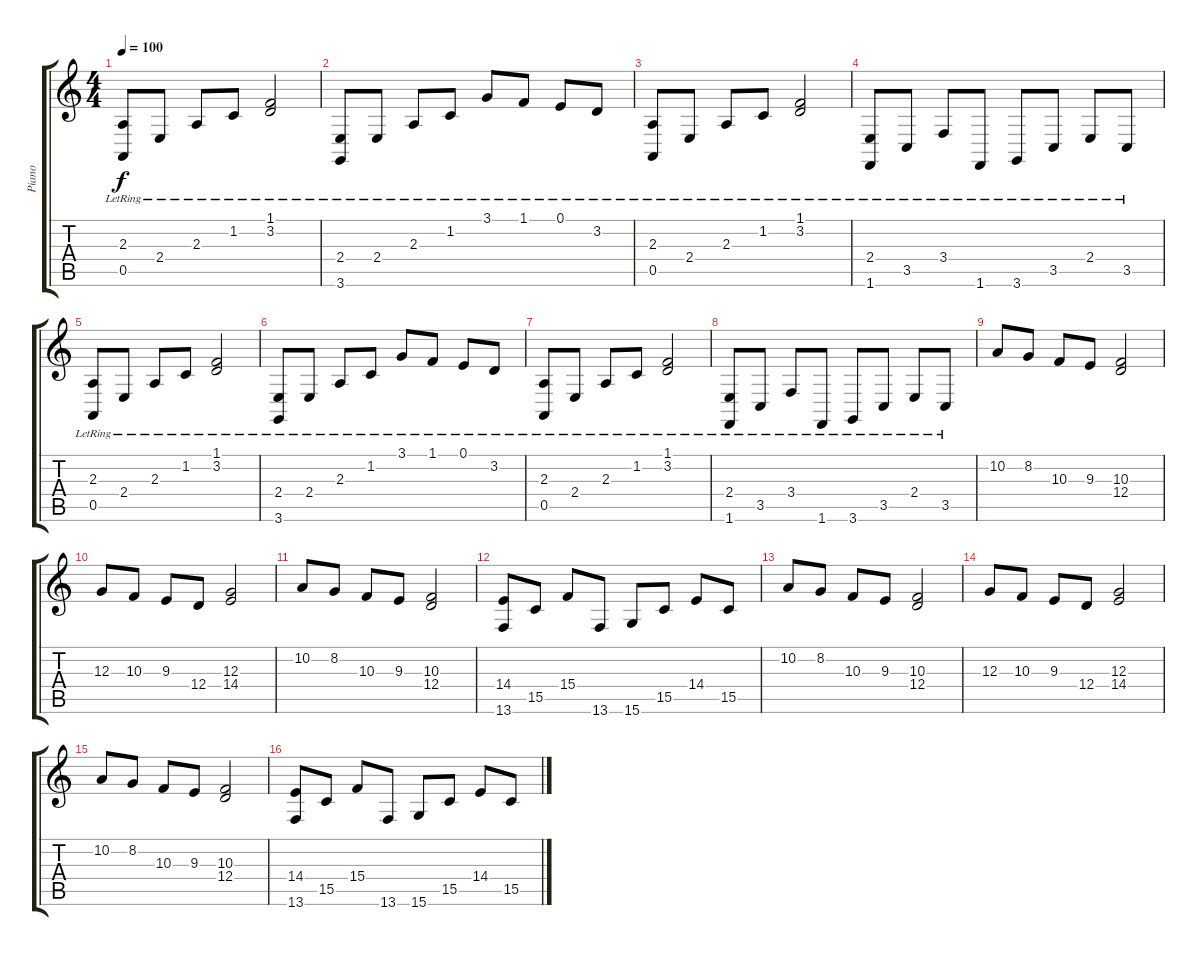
\track ("Piano " "Piano ") {instrument acousticgrandpiano}
\staff {score tabs}
\tuning (E4 B3 G3 D3 A2 E2) {hide}
\ts (4 4)
\tempo 100
\clef g2
\ks c
(2.3{lr} 0.5{lr}).8{dy f} 2.4{lr}.8 2.3{lr}.8 1.2{lr}.8 (1.1{lr} 3.2{lr}).2 |
(2.4{lr} 3.6).8 2.4{lr}.8 2.3{lr}.8 1.2{lr}.8 3.1{lr}.8 1.1{lr}.8 0.1{lr}.8 3.2{lr}.8 |
(2.3{lr} 0.5{lr}).8 2.4{lr}.8 2.3{lr}.8 1.2{lr}.8 (1.1{lr} 3.2{lr}).2 |
(2.4{lr} 1.6{lr}).8 3.5{lr}.8 3.4{lr}.8 1.6{lr}.8 3.6{lr}.8 3.5{lr}.8 2.4{lr}.8 3.5{lr}.8 |
(2.3{lr} 0.5{lr}).8 2.4{lr}.8 2.3{lr}.8 1.2{lr}.8 (1.1{lr} 3.2{lr}).2 |
(2.4{lr} 3.6).8 2.4{lr}.8 2.3{lr}.8 1.2{lr}.8 3.1{lr}.8 1.1{lr}.8 0.1{lr}.8 3.2{lr}.8 |
(2.3{lr} 0.5{lr}).8 2.4{lr}.8 2.3{lr}.8 1.2{lr}.8 (1.1{lr} 3.2{lr}).2 |
(2.4{lr} 1.6{lr}).8 3.5{lr}.8 3.4{lr}.8 1.6{lr}.8 3.6{lr}.8 3.5{lr}.8 2.4{lr}.8 3.5{lr}.8 |
10.2.8 8.2.8 10.3.8 9.3.8 (10.3 12.4).2 |
12.3.8 10.3.8 9.3.8 12.4.8 (12.3 14.4).2 |
10.2.8 8.2.8 10.3.8 9.3.8 (10.3 12.4).2 |
(14.4 13.6).8 15.5.8 15.4.8 13.6.8 15.6.8 15.5.8 14.4.8 15.5.8 |
10.2.8 8.2.8 10.3.8 9.3.8 (10.3 12.4).2 |
12.3.8 10.3.8 9.3.8 12.4.8 (12.3 14.4).2 |
10.2.8 8.2.8 10.3.8 9.3.8 (10.3 12.4).2 |
(14.4 13.6).8 15.5.8 15.4.8 13.6.8 15.6.8 15.5.8 14.4.8 15.5.8
